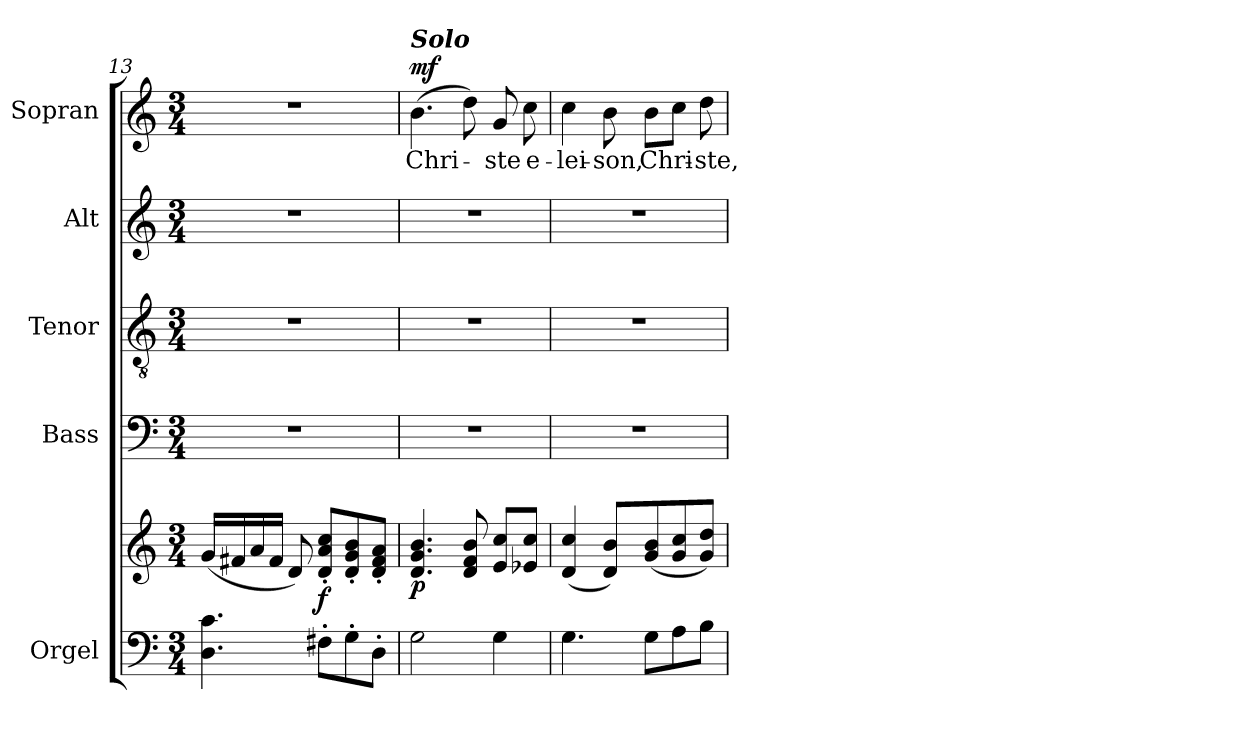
**kern	**kern	**dynam	**kern	**kern	**kern	**kern	**text	**dynam
*part5	*part5	*part5	*part4	*part3	*part2	*part1	*part1	*part1
*staff6	*staff5	*staff5/6	*staff4	*staff3	*staff2	*staff1	*staff1	*staff1
*I"Orgel	*	*	*I"Bass	*I"Tenor	*I"Alt	*I"Sopran	*	*
*I'Org.	*	*	*I'B.	*I'T.	*I'A.	*I'S.	*	*
*clefF4	*clefG2	*	*clefF4	*clefGv2	*clefG2	*clefG2	*	*
*k[]	*k[]	*	*k[]	*k[]	*k[]	*k[]	*	*
*C:	*C:	*	*C:	*C:	*C:	*C:	*	*
*M3/4	*M3/4	*	*M3/4	*M3/4	*M3/4	*M3/4	*	*
=13	=13	=13	=13	=13	=13	=13	=13	=13
4.D\ 4.c\	(<16g/LL	.	2.r	2.r	2.r	2.r	.	.
.	16f#X/	.	.	.	.	.	.	.
.	16a/	.	.	.	.	.	.	.
.	16f#/JJ	.	.	.	.	.	.	.
.	8d/)	.	.	.	.	.	.	.
!	!	!LO:DY:b	!	!	!	!	!	!
8F#X'>\L	8d/'< 8a/'< 8cc/'<L	f	.	.	.	.	.	.
8G'>\	8d/'< 8g/'< 8b/'<	.	.	.	.	.	.	.
8D'>\J	8d/'< 8f#/'< 8a/'<J	.	.	.	.	.	.	.
=14	=14	=14	=14	=14	=14	=14	=14	=14
!	!	!	!	!	!	!LO:TX:a:Bi:t=Solo	!	!
!	!	!LO:DY:b	!	!	!	!	!LO:LY:b	!LO:DY:a
2G\	4.d/ 4.g/ 4.b/	p	2.r	2.r	2.r	(>4.b\	Chri-	mf
.	8d/ 8f/ 8b/	.	.	.	.	8dd\)	.	.
!	!	!	!	!	!	!	!LO:LY:b	!
4G\	8e/ 8cc/L	.	.	.	.	8g/	-ste	.
!	!	!	!	!	!	!	!LO:LY:b	!
.	8e-X/ 8cc/J	.	.	.	.	8cc\	e-	.
!!LO:PB:g=z
=15	=15	=15	=15	=15	=15	=15	=15	=15
!	!	!	!	!	!	!	!LO:LY:b	!
4.G\	(<4d/ 4cc/	.	2.r	2.r	2.r	4cc\	-lei-	.
!	!	!	!	!	!	!	!LO:LY:b	!
.	8d/ 8b/L)	.	.	.	.	8b\	-son,	.
!	!	!	!	!	!	!	!LO:LY:b	!
8G\L	(<8g/ 8b/	.	.	.	.	8b\L	Chri-	.
8A\	8g/ 8cc/	.	.	.	.	8cc\J	.	.
!	!	!	!	!	!	!	!LO:LY:b	!
8B\J	8g/ 8dd/J)	.	.	.	.	8dd\	-ste,	.
=	=	=	=	=	=	=	=	=
*-	*-	*-	*-	*-	*-	*-	*-	*-
